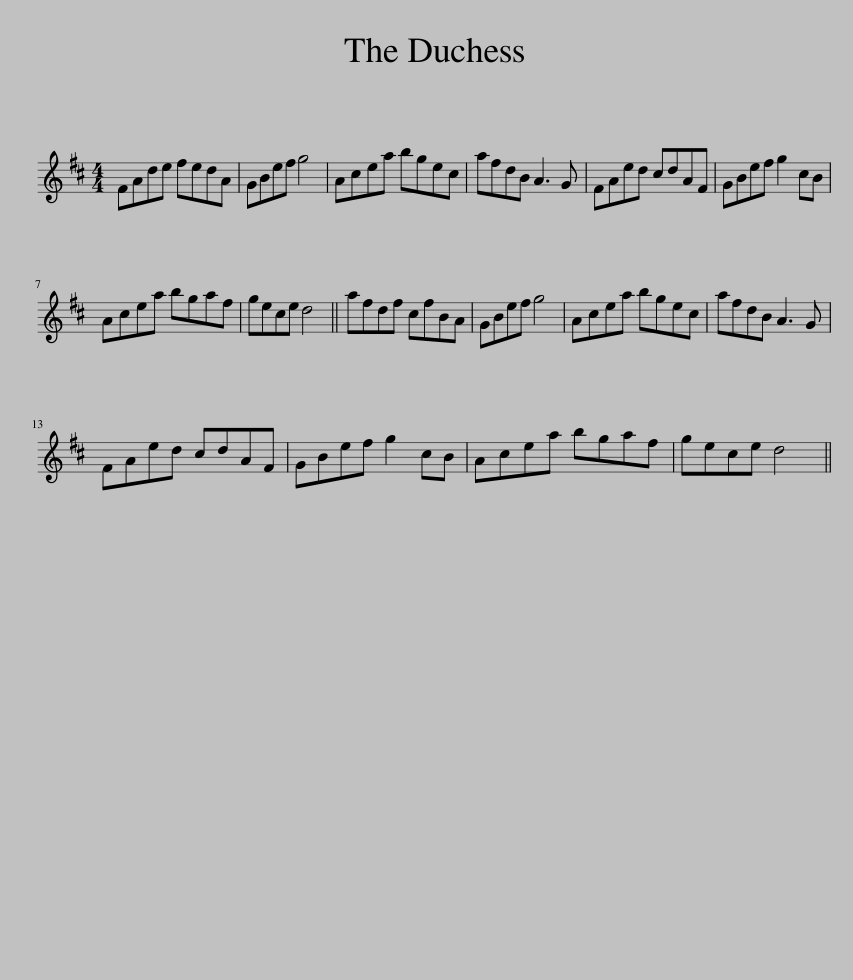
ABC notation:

X:1
L:1/8
M:4/4
I:linebreak $
K:D
V:1 treble
V:1
 FAde fedA | GBef g4 | Acea bgec | afdB A3 G | FAed cdAF | %5
 GBef g2 cB |$ Acea bgaf | gece d4 || afdf cfBA | GBef g4 | %10
 Acea bgec | afdB A3 G |$ FAed cdAF | GBef g2 cB | Acea bgaf | %15
 gece d4 || %16
